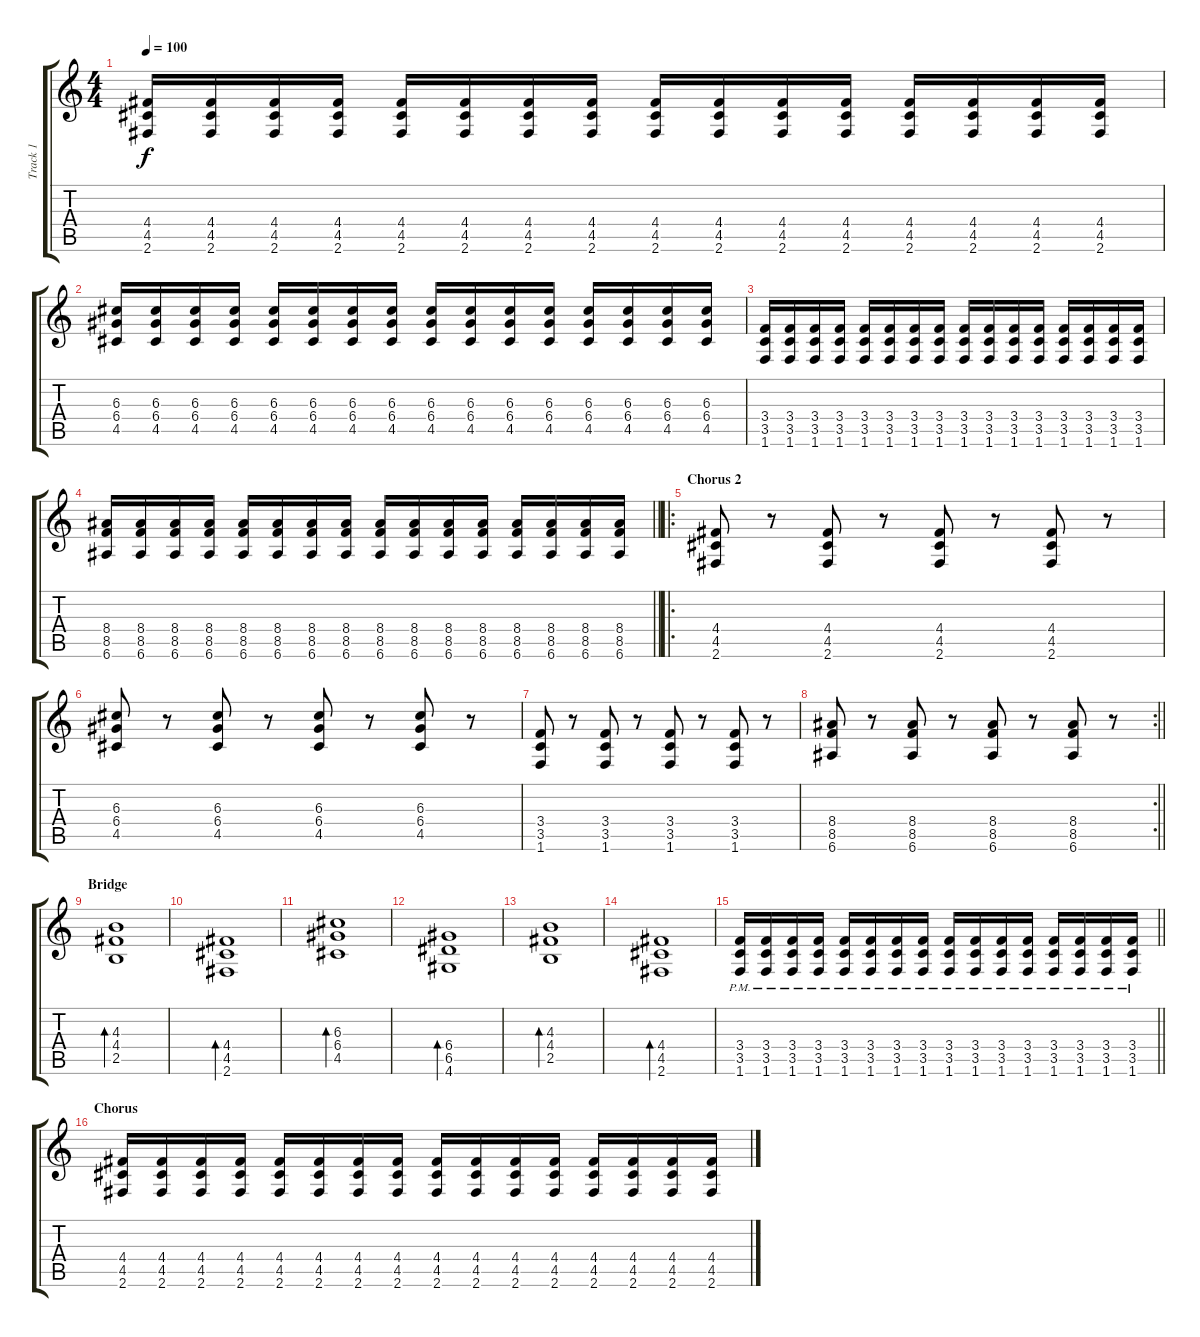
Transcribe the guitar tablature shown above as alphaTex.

\track ("Track 1" "Track 1") {instrument overdrivenguitar}
\staff {score tabs}
\tuning (E4 B3 G3 D3 A2 E2) {hide}
\ts (4 4)
\tempo 100
\clef g2
\ks c
(4.4 4.5 2.6).16{dy f} (4.4 4.5 2.6).16 (4.4 4.5 2.6).16 (4.4 4.5 2.6).16 (4.4 4.5 2.6).16 (4.4 4.5 2.6).16 (4.4 4.5 2.6).16 (4.4 4.5 2.6).16 (4.4 4.5 2.6).16 (4.4 4.5 2.6).16 (4.4 4.5 2.6).16 (4.4 4.5 2.6).16 (4.4 4.5 2.6).16 (4.4 4.5 2.6).16 (4.4 4.5 2.6).16 (4.4 4.5 2.6).16 |
(6.3 6.4 4.5).16 (6.3 6.4 4.5).16 (6.3 6.4 4.5).16 (6.3 6.4 4.5).16 (6.3 6.4 4.5).16 (6.3 6.4 4.5).16 (6.3 6.4 4.5).16 (6.3 6.4 4.5).16 (6.3 6.4 4.5).16 (6.3 6.4 4.5).16 (6.3 6.4 4.5).16 (6.3 6.4 4.5).16 (6.3 6.4 4.5).16 (6.3 6.4 4.5).16 (6.3 6.4 4.5).16 (6.3 6.4 4.5).16 |
(3.4 3.5 1.6).16 (3.4 3.5 1.6).16 (3.4 3.5 1.6).16 (3.4 3.5 1.6).16 (3.4 3.5 1.6).16 (3.4 3.5 1.6).16 (3.4 3.5 1.6).16 (3.4 3.5 1.6).16 (3.4 3.5 1.6).16 (3.4 3.5 1.6).16 (3.4 3.5 1.6).16 (3.4 3.5 1.6).16 (3.4 3.5 1.6).16 (3.4 3.5 1.6).16 (3.4 3.5 1.6).16 (3.4 3.5 1.6).16 |
\barLineRight lightlight
(8.4 8.5 6.6).16 (8.4 8.5 6.6).16 (8.4 8.5 6.6).16 (8.4 8.5 6.6).16 (8.4 8.5 6.6).16 (8.4 8.5 6.6).16 (8.4 8.5 6.6).16 (8.4 8.5 6.6).16 (8.4 8.5 6.6).16 (8.4 8.5 6.6).16 (8.4 8.5 6.6).16 (8.4 8.5 6.6).16 (8.4 8.5 6.6).16 (8.4 8.5 6.6).16 (8.4 8.5 6.6).16 (8.4 8.5 6.6).16 |
\ro
\section ("" "Chorus 2")
(4.4 4.5 2.6).8 r.8 (4.4 4.5 2.6).8 r.8 (4.4 4.5 2.6).8 r.8 (4.4 4.5 2.6).8 r.8 |
(6.3 6.4 4.5).8 r.8 (6.3 6.4 4.5).8 r.8 (6.3 6.4 4.5).8 r.8 (6.3 6.4 4.5).8 r.8 |
(3.4 3.5 1.6).8 r.8 (3.4 3.5 1.6).8 r.8 (3.4 3.5 1.6).8 r.8 (3.4 3.5 1.6).8 r.8 |
\rc 2
\barLineRight lightlight
(8.4 8.5 6.6).8 r.8 (8.4 8.5 6.6).8 r.8 (8.4 8.5 6.6).8 r.8 (8.4 8.5 6.6).8 r.8 |
\section ("" "Bridge")
(4.3 4.4 2.5).1{bd 240} |
(4.4 4.5 2.6).1{bd 240} |
(6.3 6.4 4.5).1{bd 240} |
(6.4 6.5 4.6).1{bd 240} |
(4.3 4.4 2.5).1{bd 240} |
(4.4 4.5 2.6).1{bd 240} |
\barLineRight lightlight
(3.4 3.5 1.6{pm}).16 (3.4 3.5 1.6{pm}).16 (3.4 3.5 1.6{pm}).16 (3.4 3.5 1.6{pm}).16 (3.4 3.5 1.6{pm}).16 (3.4 3.5 1.6{pm}).16 (3.4 3.5 1.6{pm}).16 (3.4 3.5 1.6{pm}).16 (3.4 3.5 1.6{pm}).16 (3.4 3.5 1.6{pm}).16 (3.4 3.5 1.6{pm}).16 (3.4 3.5 1.6{pm}).16 (3.4 3.5 1.6{pm}).16 (3.4 3.5 1.6{pm}).16 (3.4 3.5 1.6{pm}).16 (3.4 3.5 1.6{pm}).16 |
\section ("" "Chorus")
(4.4 4.5 2.6).16 (4.4 4.5 2.6).16 (4.4 4.5 2.6).16 (4.4 4.5 2.6).16 (4.4 4.5 2.6).16 (4.4 4.5 2.6).16 (4.4 4.5 2.6).16 (4.4 4.5 2.6).16 (4.4 4.5 2.6).16 (4.4 4.5 2.6).16 (4.4 4.5 2.6).16 (4.4 4.5 2.6).16 (4.4 4.5 2.6).16 (4.4 4.5 2.6).16 (4.4 4.5 2.6).16 (4.4 4.5 2.6).16
